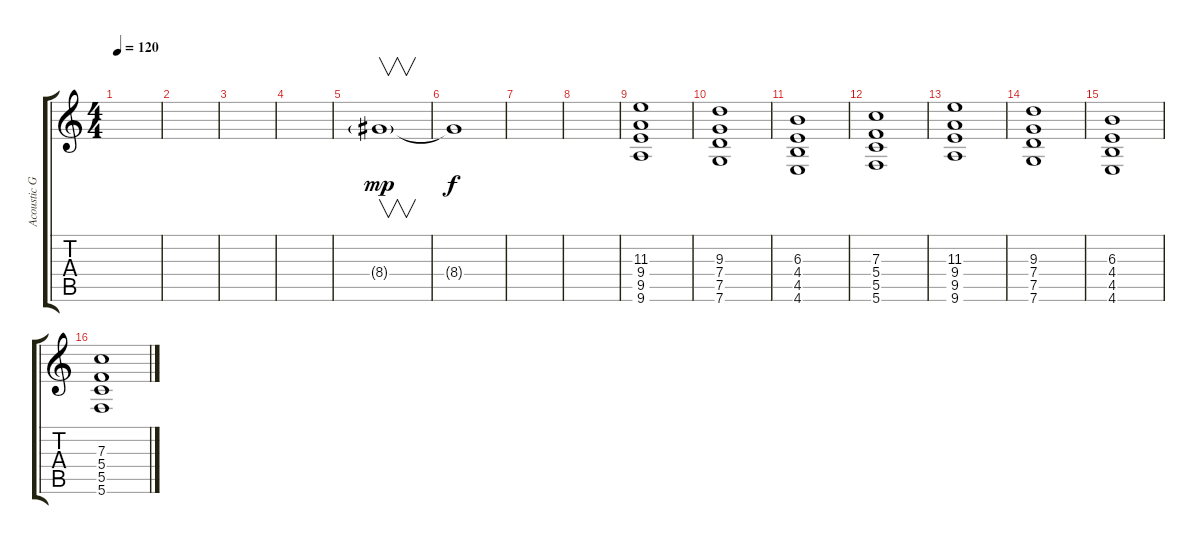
\track ("Acoustic Guitar" "Acoustic G") {instrument acousticguitarnylon}
\staff {score tabs}
\tuning (D4 A3 F3 C3 G2 C2) {hide}
\ts (4 4)
\tempo 120
\clef g2
\ks c
|
|
|
|
8.4{g}.1{v dy mp} |
8.4{t}.1{dy f} |
|
|
(11.3 9.4 9.5 9.6).1 |
(9.3 7.4 7.5 7.6).1 |
(6.3 4.4 4.5 4.6).1 |
(7.3 5.4 5.5 5.6).1 |
(11.3 9.4 9.5 9.6).1 |
(9.3 7.4 7.5 7.6).1 |
(6.3 4.4 4.5 4.6).1 |
(7.3 5.4 5.5 5.6).1
